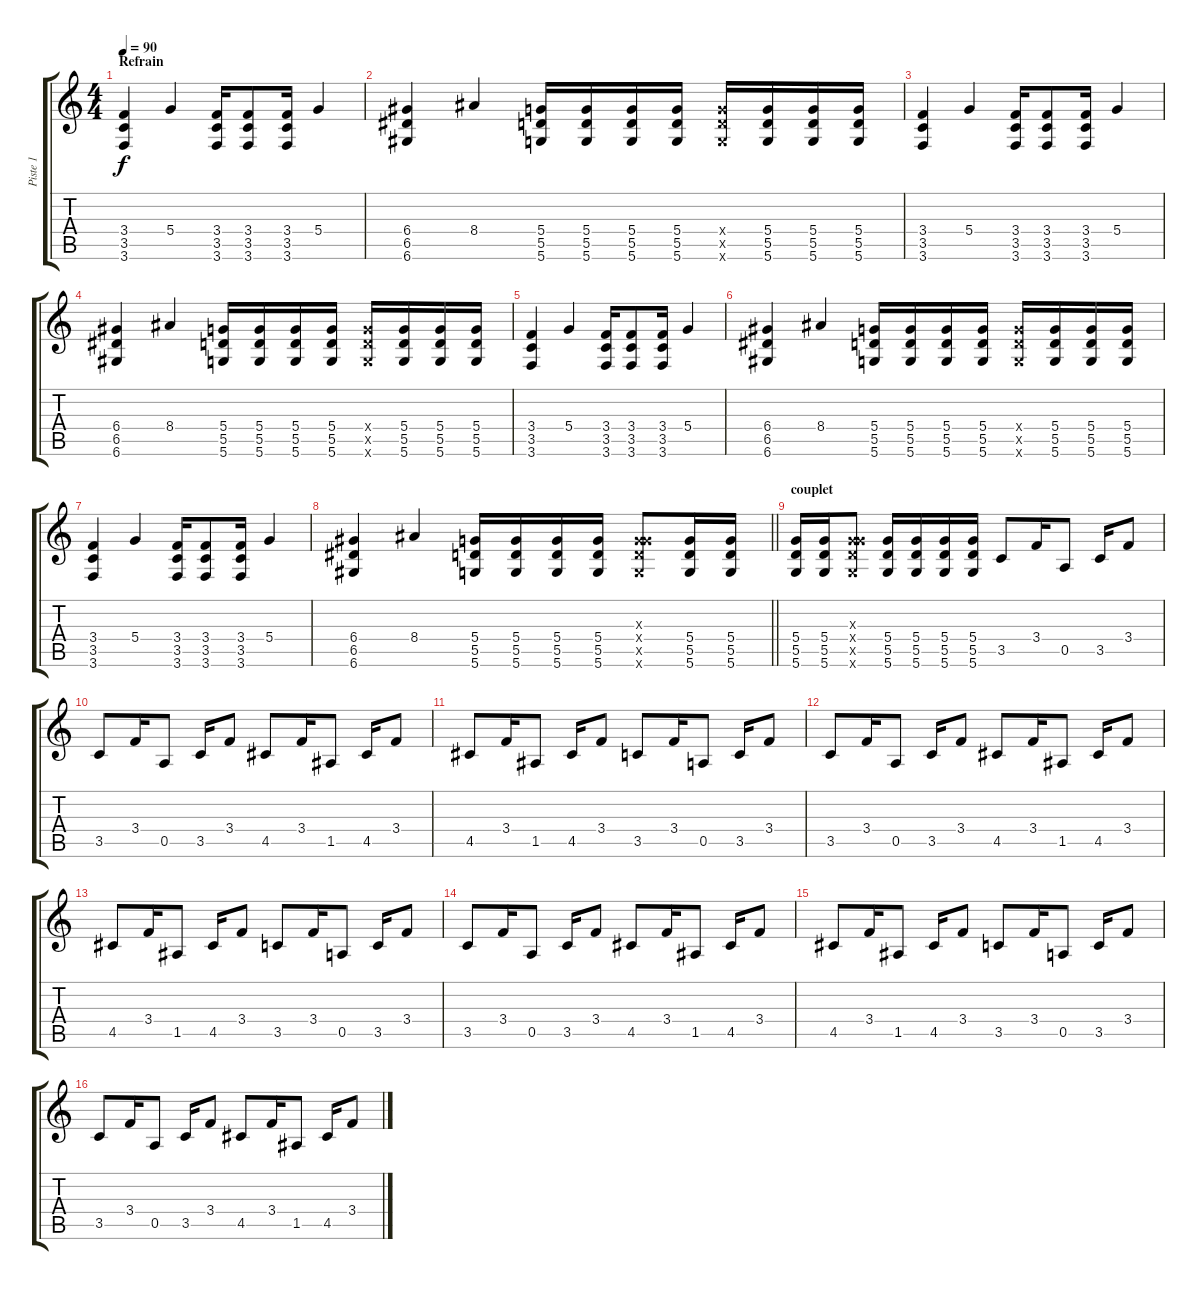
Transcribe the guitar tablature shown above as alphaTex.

\track ("Piste 1" "Piste 1") {instrument electricguitarclean}
\staff {score tabs}
\tuning (E4 B3 G3 D3 A2 D2) {hide}
\ts (4 4)
\section ("" "Refrain")
\tempo 90
\clef g2
\ks c
(3.4 3.5 3.6).4{dy f instrument distortionguitar} 5.4.4 (3.4 3.5 3.6).16 (3.4 3.5 3.6).8 (3.4 3.5 3.6).16 5.4.4 |
(6.4 6.5 6.6).4 8.4.4 (5.4 5.5 5.6).16 (5.4 5.5 5.6).16 (5.4 5.5 5.6).16 (5.4 5.5 5.6).16 (5.4{x} 5.5{x} 5.6{x}).16 (5.4 5.5 5.6).16 (5.4 5.5 5.6).16 (5.4 5.5 5.6).16 |
(3.4 3.5 3.6).4{instrument distortionguitar} 5.4.4 (3.4 3.5 3.6).16 (3.4 3.5 3.6).8 (3.4 3.5 3.6).16 5.4.4 |
(6.4 6.5 6.6).4 8.4.4 (5.4 5.5 5.6).16 (5.4 5.5 5.6).16 (5.4 5.5 5.6).16 (5.4 5.5 5.6).16 (5.4{x} 5.5{x} 5.6{x}).16 (5.4 5.5 5.6).16 (5.4 5.5 5.6).16 (5.4 5.5 5.6).16 |
(3.4 3.5 3.6).4{instrument distortionguitar} 5.4.4 (3.4 3.5 3.6).16 (3.4 3.5 3.6).8 (3.4 3.5 3.6).16 5.4.4 |
(6.4 6.5 6.6).4 8.4.4 (5.4 5.5 5.6).16 (5.4 5.5 5.6).16 (5.4 5.5 5.6).16 (5.4 5.5 5.6).16 (5.4{x} 5.5{x} 5.6{x}).16 (5.4 5.5 5.6).16 (5.4 5.5 5.6).16 (5.4 5.5 5.6).16 |
(3.4 3.5 3.6).4{instrument distortionguitar} 5.4.4 (3.4 3.5 3.6).16 (3.4 3.5 3.6).8 (3.4 3.5 3.6).16 5.4.4 |
\barLineRight lightlight
(6.4 6.5 6.6).4 8.4.4 (5.4 5.5 5.6).16 (5.4 5.5 5.6).16 (5.4 5.5 5.6).16 (5.4 5.5 5.6).16 (0.3{x} 5.4{x} 5.5{x} 5.6{x}).8 (5.4 5.5 5.6).16 (5.4 5.5 5.6).16 |
\section ("" "couplet")
(5.4 5.5 5.6).16 (5.4 5.5 5.6).16 (0.3{x} 5.4{x} 5.5{x} 5.6{x}).8 (5.4 5.5 5.6).16 (5.4 5.5 5.6).16 (5.4 5.5 5.6).16 (5.4 5.5 5.6).16 3.5.8{instrument electricguitarclean} 3.4.16 0.5.8 3.5.16 3.4.8 |
3.5.8 3.4.16 0.5.8 3.5.16 3.4.8 4.5.8 3.4.16 1.5.8 4.5.16 3.4.8 |
4.5.8 3.4.16 1.5.8 4.5.16 3.4.8 3.5.8 3.4.16 0.5.8 3.5.16 3.4.8 |
3.5.8 3.4.16 0.5.8 3.5.16 3.4.8 4.5.8 3.4.16 1.5.8 4.5.16 3.4.8 |
4.5.8 3.4.16 1.5.8 4.5.16 3.4.8 3.5.8 3.4.16 0.5.8 3.5.16 3.4.8 |
3.5.8 3.4.16 0.5.8 3.5.16 3.4.8 4.5.8 3.4.16 1.5.8 4.5.16 3.4.8 |
4.5.8 3.4.16 1.5.8 4.5.16 3.4.8 3.5.8 3.4.16 0.5.8 3.5.16 3.4.8 |
3.5.8 3.4.16 0.5.8 3.5.16 3.4.8 4.5.8 3.4.16 1.5.8 4.5.16 3.4.8
